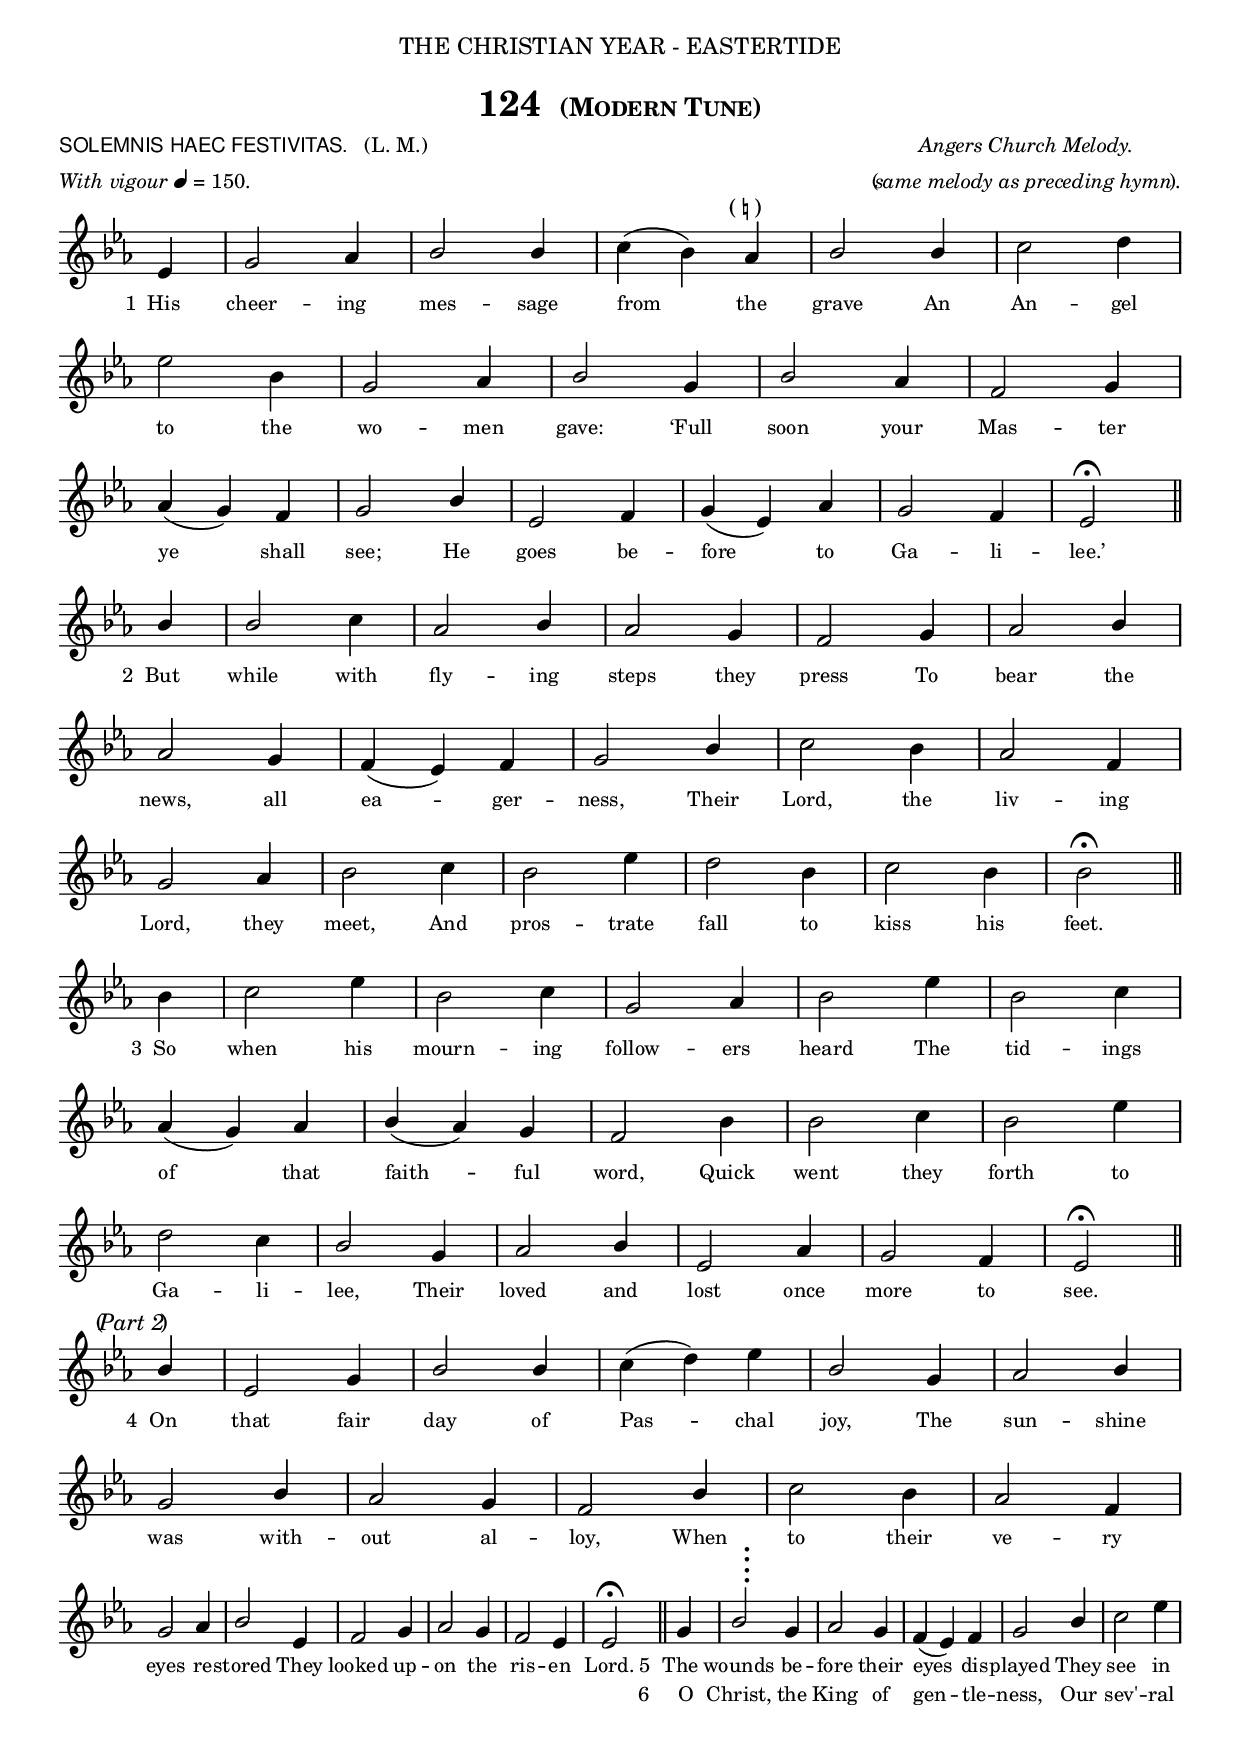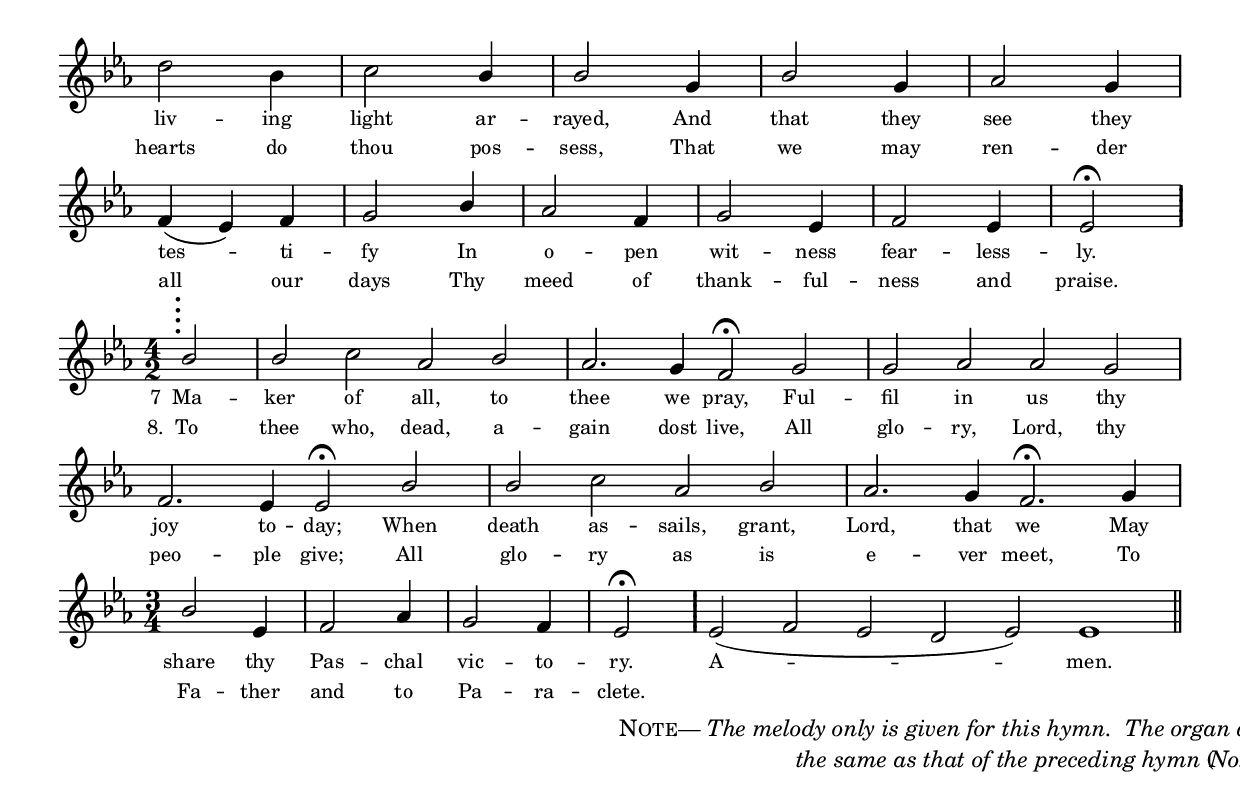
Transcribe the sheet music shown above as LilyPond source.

%%%% 204.png
%%%% Hymn 124. Modern Tune. His cheering message from the grave.
%%%% Rev 2.

\version "2.10"
\header {
  dedication = \markup { \center-align { "THE CHRISTIAN YEAR - EASTERTIDE"
	\hspace #0.1 }}	
	
  title = \markup { "124 " \large \smallCaps "(Modern Tune)" }
  
  meter = \markup { \small { \column { 
	                     \line  { \sans { "SOLEMNIS HAEC FESTIVITAS."} \hspace #1 \roman {"(L. M.)" } }      
	                     \line  { \italic {With vigour} \general-align #Y #DOWN \note #"4" #0.5 = 150.} }
                  }}
  
   arranger = \markup { \small  { \center-align { 
	 					 \line {  \italic "Angers Church Melody." }
	  					 \line { "(" \hspace #-1 \italic "same melody as preceding hymn" \hspace #-1 ")." }
  	}}}		  
		  
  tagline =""
}

%%%%%%%%%%%%%%%%%%%%%%%%%%% Macros

%%prints four dots in a column, mimicking repeat sign comprising of 4 dots	       
fdots = \markup { \override #'(baseline-skip . 1.0) \column { \with-color #black { \fontsize #2 . \fontsize #2 . \fontsize #2 . \fontsize #2 .} }}	

%%using the fdots macro above, positions 4 dots at beginning of a line of score. Place \beginfdots before the first note of the score
beginfdots = { 	
	       \override Score.RehearsalMark #'Y-offset = #'1.35 
	       \override Score.RehearsalMark #'X-offset = #'8
	       \mark \fdots
	       \once \override Score.SeparationItem #'padding = #1
}

%%same as above but allows more space to accommodate a time-signature
beginfdotstime = { 	
	       \override Score.RehearsalMark #'Y-offset = #'1.35 
	       \override Score.RehearsalMark #'X-offset = #'11
	       \mark \fdots
	       \once \override Score.SeparationItem #'padding = #1
}

%%% prints a end repeat sign glyph comprising 4 dots and two thin bars

fdendrepeat = {\once \override Staff.BarLine #'stencil = #ly:text-interface::print 
                \once \override Staff.BarLine #'text = \markup  {  \line { \raise #1.4 \override #'(baseline-skip . 1.0)  \column { \with-color #black {  \fontsize #2 . \fontsize #2 . \fontsize #2 . \fontsize #2 .} }
                                                                   \hspace #-1 \filled-box #'(0 . 0.15) #'(-2 . 2) #0
                                                                   \hspace #-0.9 \filled-box #'(0 . 0.15) #'(-2 . 2) #0
        } }     
        \bar "||"} 

%% music function to allow lyrics to skip a given number of note-syllables
%% skips #7 will skip over 7 music note-syllables. Needed to align lyrics which begin partway
%% through the music

skips = #(define-music-function (parser location times) (number?)
     #{
	     \repeat unfold $times { \skip 1}
       #})
		
%%% Macro to specify a partial measure in the middle of a piece.
%%% The Manual does not recommend using \partial in such cases.
%%% "moment 2 4" specifies that at this point 2 crochets have past, 
%%% and "moment 3 2" specifies that 3 minims have past.

partmeasureOne =  \set Score.measurePosition = #(ly:make-moment 2 4)

partmeasureTwo =  \set Score.measurePosition = #(ly:make-moment 3 2)
	      
%%%%%%%%%%%%%%%%%%%%%%%%%%% End of macro definitions

%%%soprano voice

global = {
  \time 3/4
  \key ees \major
  \set Staff.midiInstrument = "church organ"
}

soprano = \relative c' {  
  
  \tag #'mainHymn {  \once \override Staff.TimeSignature #'stencil = ##f	
  \partial 4 ees4 | g2 aes4 | \stemUp bes2 bes4 \stemNeutral | c4( bes) aes ^\markup { \hspace #-1.5 "(" \teeny \raise #0.6 \natural ")" } | \stemUp bes2 bes4 \stemNeutral | c2 d4 | \break
  ees2 bes4 | g2 aes4 | \stemUp bes2 g4 | bes2 aes4 | f2 g4 | \break
  aes4( g4) f4 | g2 bes4 | ees,2 f4 | g( ees) aes | g2 f4 | ees2 ^\fermata \bar "||" \break
  bes'4 | bes2 \stemNeutral c4 | aes2 \stemUp bes4 | aes2 g4 | f2 g4 | aes2 bes4 | \break 
  
  aes2 g4 | f4( ees) f | g2 bes4 | \stemNeutral c2 bes4 | aes2 f4 | \break 
  g2 aes4 | bes2 c4 | bes2 ees4 | d2 bes4 | c2 bes4 | bes2 ^\fermata \bar "||" \break
  bes4 | c2 ees4 | bes2 c4 | g2 aes4  | bes2 ees4 | bes2 c4 | \break 
  aes4( g) aes4  | \stemUp bes4( aes4 ) g4 | f2 \stemNeutral bes4 | bes2 c4 | bes2  ees4 | \break 
  d2 c4 | \stemUp bes2 g4 | aes2 bes4  | ees,2 aes4 | g2 f4 | ees2 ^\fermata \bar "||" \break 

%%%pp2

  bes'4 ^\markup { \hspace #-6 "(" \hspace #-1 \italic "Part 2" \hspace #-1 ")" } | 
      ees,2 g4 | bes2 bes4 | \stemNeutral c4( d) ees4 | \stemUp bes2 g4 | aes2 bes4 | \break 
  g2 bes4 | aes2  g4 | f2 bes4 | \stemNeutral c2 bes4 | aes2 f4 | \break 
  g2 aes4 | \stemUp bes2 ees,4 | f2 g4 | aes2 g4 | f2 ees4 | ees2 ^\fermata \bar "||" }
  
  \tag #'repeatOne {
  \partmeasureOne \beginfdots g4 | bes2 g4 | aes2 g4 | f( ees) f | g2 bes4 | \stemNeutral c2 ees4 | \break 
  d2 bes4 | c2 \stemUp bes4 | bes2 g4 | bes2 g4 | aes2 g4 | \break
  f4( ees) f | g2 bes4 | aes2 f4 | g2 ees4 | f2 ees4  | ees2 ^\fermata \bar "||" \fdendrepeat \break }
  
  \tag #'repeatTwo { \time 4/2 \partmeasureTwo \beginfdotstime \stemUp 
      bes'2 | bes2 \stemNeutral c2 aes2 \stemUp bes2 | aes2. g4 f2 ^\fermata g2 | g2 aes2  aes2 g2 | \break 
  f2. ees4 ees2 ^\fermata bes'2 | bes2 \stemNeutral c2 \stemUp aes2 bes2 | aes2. g4 f2. ^\fermata g4 | \break 
  \time 3/4 bes2 ees,4 | f2 aes4 | g2 f4 | ees2 ^\fermata \fdendrepeat }
      
  \tag #'Amen { 
      \once \override Staff.TimeSignature #'stencil = ##f
      \time 8/2 ees2( f ees d ees) ees1 \bar "||" }
} 


wordsOne = \lyricmode {
  \override LyricText #'font-size = #-1.		
  \once \override LyricText #'self-alignment-X = #0.6
  "1  His"  cheer -- ing  mes -- sage from the grave  An An -- gel
  to the  wo -- men gave:  ‘Full  soon   your  Mas -- ter
  ye  shall see;  He goes be -- fore to Ga -- li -- lee.’
  
  \once \override LyricText #'self-alignment-X = #0.65
  "2  But" while with fly -- ing steps they press To bear the
  news, all ea -- ger -- ness,   Their Lord, the liv -- ing
  Lord, they meet, And pros -- trate  fall to kiss his feet.
  
  \once \override LyricText #'self-alignment-X = #0.7
  "3  So"  when his mourn -- ing follow -- ers heard The  tid -- ings
  of that faith -- ful word,  Quick went they forth to
  Ga -- li -- lee,  Their loved  and  lost once more to see. 

  \once \override LyricText #'self-alignment-X = #0.7  
  "4  On"  that   fair  day of  Pas -- chal joy,   The  sun -- shine
  was  with -- out al -- loy,  When to their ve -- ry
  eyes  re -- stored  They looked  up -- on the  ris -- en  Lord.
  
  \once \override LyricText #'self-alignment-X = #0.65
  "5  The" wounds  be -- fore  their eyes dis -- played  They see   in
  liv -- ing  light ar -- rayed,  And  that   they  see   they
  tes -- ti -- fy   In   o -- pen  wit -- ness fear -- less -- ly.
  
  \once \override LyricText #'self-alignment-X = #0.65
  "7  Ma" -- ker of  all,  to  thee  we pray,  Ful -- fil  in  us  thy
  joy to -- day; When death as -- sails, grant, Lord,  that we May
  share  thy  Pas -- chal vic -- to -- ry.  A -- men.
}

wordsTwo = \lyricmode {
  \override LyricText #'font-size = #-1.		
  \skips #128
  \once \override LyricText #'self-alignment-X = #0.85
  "6     O" Christ,  the  King  of  gen -- tle -- ness,  Our  sev' -- ral
  hearts   do  thou   pos -- sess,   That  we   may  ren -- der
  all   our  days  Thy meed  of  thank -- ful -- ness  and praise.
  
  \once \override LyricText #'self-alignment-X = #0.85
  "8.  To"  thee who, dead, a -- gain dost live,  All  glo -- ry, Lord, thy
  peo -- ple give; All   glo -- ry  as   is   e -- ver meet,  To
  Fa -- ther  and  to  Pa -- ra -- clete.
}


#(ly:set-option 'point-and-click #f)

\paper {
  #(set-paper-size "a4")
%  annotate-spacing = ##t
  print-page-number = ##f
  ragged-last-bottom = ##t
  ragged-bottom = ##t
}

\book{

%%% Score block	

\score{
\new ChoirStaff	
<<
	\context Voice = sopranos { \global \soprano }
	\new Lyrics \lyricsto "sopranos" \wordsOne
	\new Lyrics \lyricsto "sopranos" \wordsTwo
>>
\layout {
		indent=0
		\context { \Score \remove "Bar_number_engraver" }
		\context { \Score \remove "Mark_engraver"  }
                \context { \Staff \consists "Mark_engraver"  }
		%%% at time signature change, no cautionery time-signature should be shown at the end of the previous line
		\context { \Staff \override BarLine #'break-visibility = #begin-of-line-invisible }
		\context { \Staff \override TimeSignature #'break-visibility = #end-of-line-invisible }
		
	} %% close layout

} %%% Score bracket

%%% A separate score block to unfold repeats and generate Hymn Midi without the Amen     

\score{
\new ChoirStaff 
<<
        \context Voice = sopranos {  \global \keepWithTag #'mainHymn \soprano 
	                                     \keepWithTag #'repeatOne \soprano 
	                                     \keepWithTag #'repeatOne \soprano
	\keepWithTag #'repeatTwo \soprano 
	\keepWithTag #'repeatTwo \soprano 
	
	}
>>

\midi { \context { \Score tempoWholesPerMinute = #(ly:make-moment 150 4)}} 

} %%% end Hymn midi Score 


%%% A separate score block to generate the Amen midi     

\score{
\new ChoirStaff 
<<
        \context Voice = sopranos {  \global  \keepWithTag #'Amen \soprano }

>>

\midi { \context { \Score tempoWholesPerMinute = #(ly:make-moment 150 4)}} 

} %%% end Amen midi Score 


%%% Hymn Note markup

\markup { \hspace #54 \center-align  { 
	                \line { \smallCaps "Note" \hspace #-1.2 ".—" \italic "The melody only is given for this hymn.  The organ accompaniment will be" }
                        \line { \italic "the same as that of the preceding hymn" "(" \hspace #-1 \italic "No." "123" \hspace #-1 ")." }
        }}
} %%% book bracket
